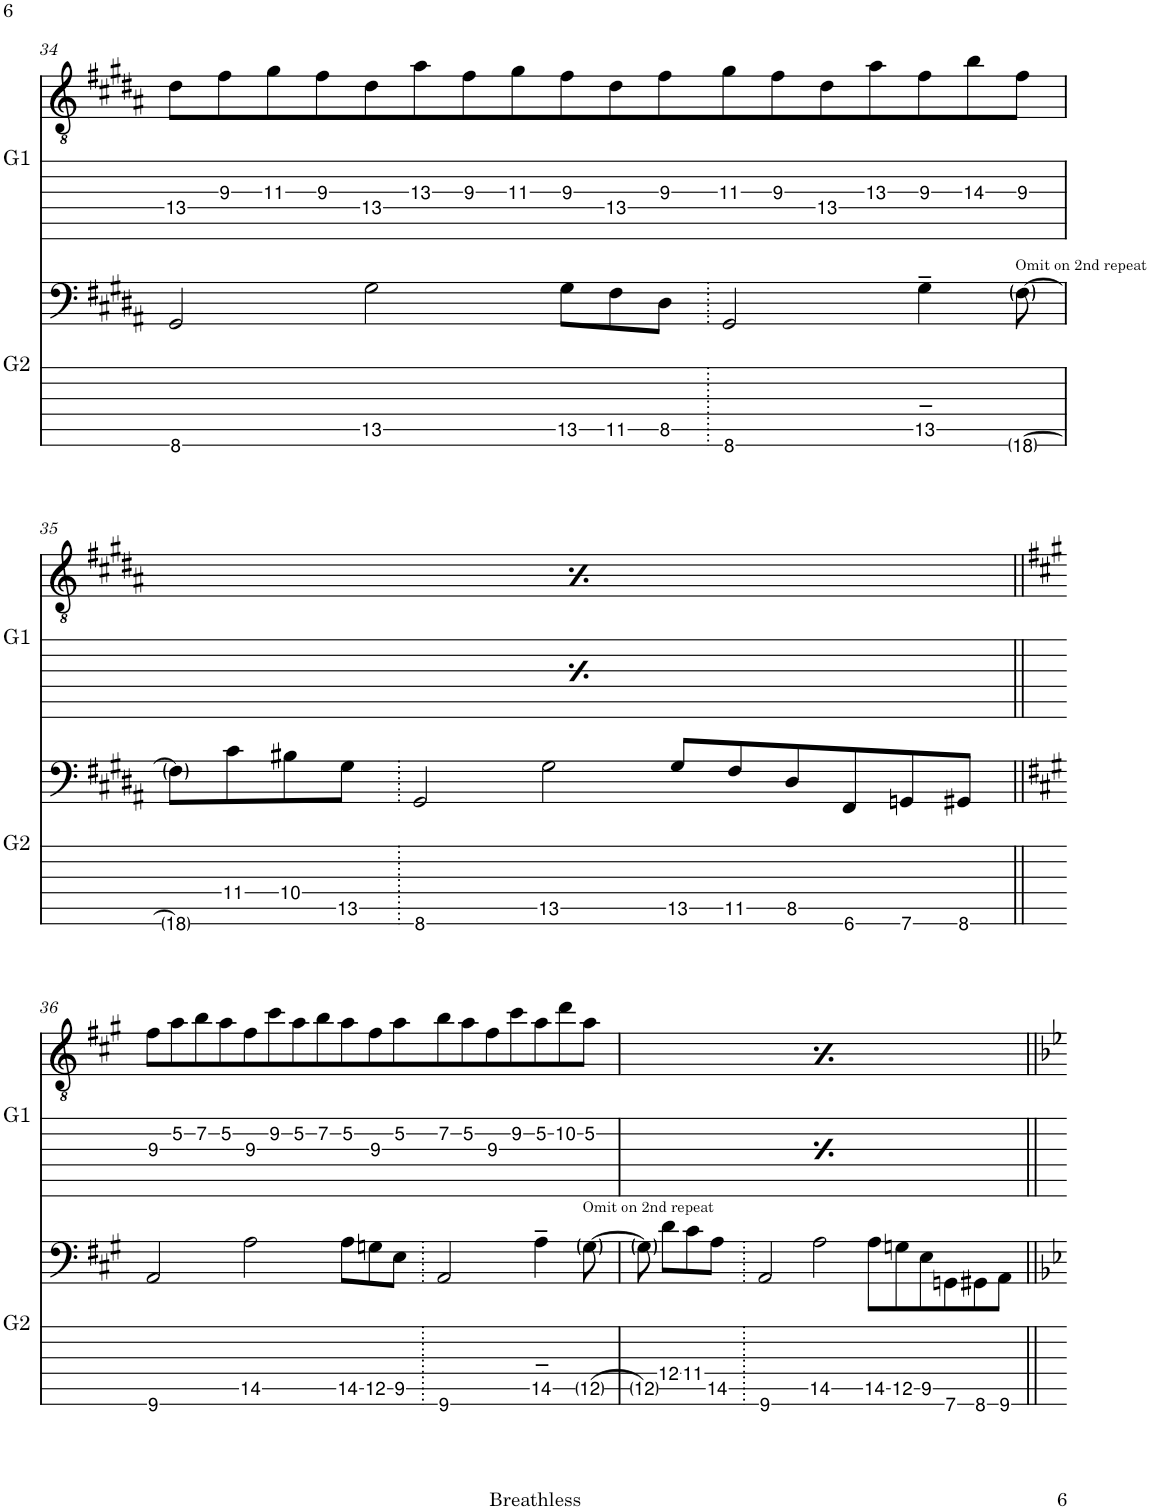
**kern	**kern	**kern	**kern
*part2	*part2	*part1	*part1
*staff4	*staff3	*staff2	*staff1
*I"G2	*	*I"G1	*
*I'G2	*	*I'G1	*
!!LO:PB:g=z
*clefF4	*clefF4	*	*clefGv2
*k[f#c#g#d#a#]	*k[f#c#g#d#a#]	*k[f#c#g#d#a#]	*k[f#c#g#d#a#]
*M9/4	*M9/4	*M9/4	*M9/4
=34.	=34.	=34	=34
2GG#	2GG#/	8d#L	8d#\L
.	.	8f#	8f#\
.	.	8g#	8g#\
.	.	8f#	8f#\
2G#	2G#\	8d#	8d#\
.	.	8a#J	8a#\
.	.	8f#L	8f#\
.	.	8g#	8g#\
8G#L	8G#\L	8f#	8f#\
8F#	8F#\	8d#	8d#\
8D#J	8D#\J	8f#	8f#\
2GG#	2GG#/	8g#J	8g#\
.	.	8f#L	8f#\
.	.	8d#	8d#\
.	.	8a#	8a#\
4G#~	4G#~\	8f#	8f#\
.	.	8b	8b\
!	!LO:TX:a:t=Omit on 2nd repeat	!	!
[8F#	[8F#\	8f#J	8f#\J
!!LO:LB:g=z
=35.	=35.	=35	=35
8F#L]	8F#\L]	8d#L	8d#\L
8c#	8c#\	8f#	8f#\
8B#	8B#X\	8g#	8g#\
8G#J	8G#\J	8f#	8f#\
2GG#	2GG#/	8d#	8d#\
.	.	8a#J	8a#\
.	.	8f#L	8f#\
.	.	8g#	8g#\
2G#	2G#\	8f#	8f#\
.	.	8d#	8d#\
.	.	8f#	8f#\
.	.	8g#J	8g#\
8G#L	8G#/L	8f#L	8f#\
8F#	8F#/	8d#	8d#\
8D#	8D#/	8a#	8a#\
8FF#	8FF#/	8f#	8f#\
8GG	8GGn/	8b	8b\
8GG#J	8GG#X/J	8f#J	8f#\J
!!LO:LB:g=z
=36.	=36.	=36||	=36||
*k[f#c#g#]	*k[f#c#g#]	*k[f#c#g#]	*k[f#c#g#]
2AA	2AA/	8f#L	8f#\L
.	.	8a	8a\
.	.	8b	8b\
.	.	8a	8a\
2A	2A\	8f#	8f#\
.	.	8cc#J	8cc#\
.	.	8aL	8a\
.	.	8b	8b\
8AL	8A\L	8a	8a\
8G	8Gn\	8f#	8f#\
8EJ	8E\J	8a	8a\
2AA	2AA/	8bJ	8b\
.	.	8aL	8a\
.	.	8f#	8f#\
.	.	8cc#	8cc#\
4A~	4A~\	8a	8a\
.	.	8dd	8dd\
!	!LO:TX:a:t=Omit on 2nd repeat	!	!
[8G	[8G\	8aJ	8a\J
=37.	=37.	=37	=37
8GL]	8G\]	8f#L	8f#\L
8d	8d\L	8a	8a\
8c#	8c#\	8b	8b\
8AJ	8A\J	8a	8a\
2AA	2AA/	8f#	8f#\
.	.	8cc#J	8cc#\
.	.	8aL	8a\
.	.	8b	8b\
2A	2A\	8a	8a\
.	.	8f#	8f#\
.	.	8a	8a\
.	.	8bJ	8b\
8AL	8A\L	8aL	8a\
8G	8Gn\	8f#	8f#\
8E	8E\	8cc#	8cc#\
8GG	8GGn\	8a	8a\
8GG#	8GG#X\	8dd	8dd\
8AAJ	8AA\J	8aJ	8a\J
=||	=||	=||	=||
*-	*-	*-	*-
